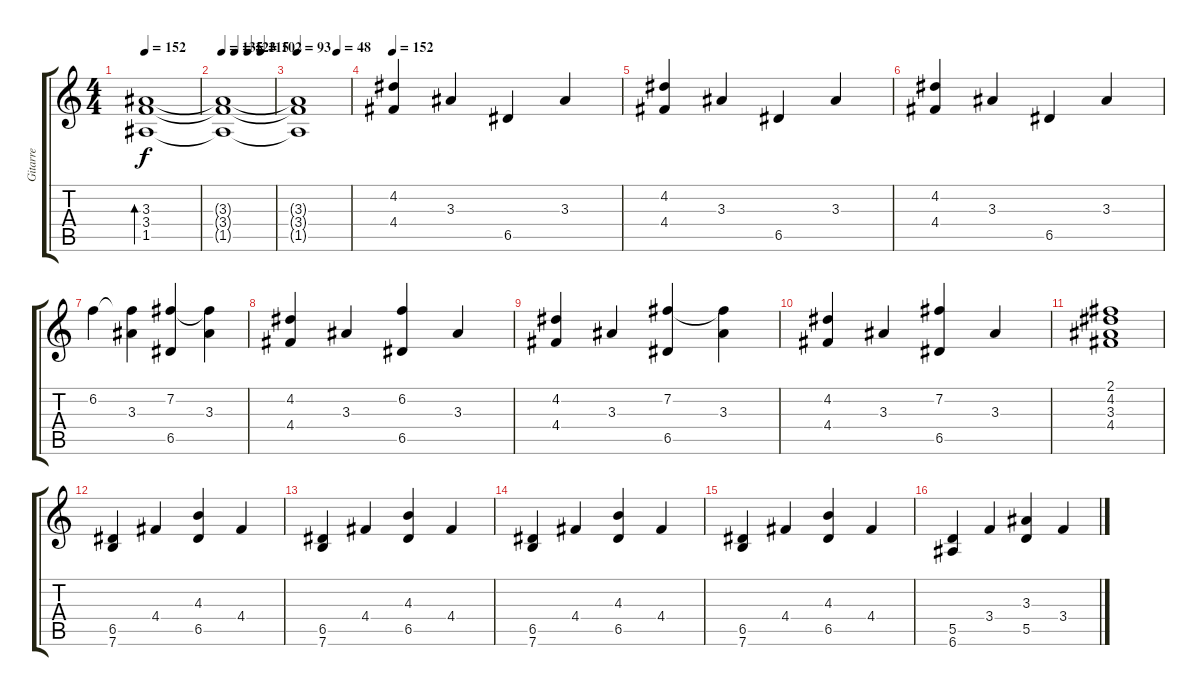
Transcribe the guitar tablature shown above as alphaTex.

\track ("Gitarre" "Gitarre") {instrument acousticguitarnylon}
\staff {score tabs}
\tuning (E4 B3 G3 D3 A2 E2) {hide}
\ts (4 4)
\tempo 152
\clef g2
\ks c
(3.3 3.4 1.5).1{bd 120 dy f} |
\tempo 135
\tempo (123 0.25)
\tempo (115 0.5)
\tempo (102 0.75)
(3.3{t} 3.4{t} 1.5{t}).1 |
\tempo 93
\tempo (48 0.75)
(3.3{t} 3.4{t} 1.5{t}).1 |
\tempo 152
(4.2 4.4).4 3.3.4 6.5.4 3.3.4 |
(4.2 4.4).4 3.3.4 6.5.4 3.3.4 |
(4.2 4.4).4 3.3.4 6.5.4 3.3.4 |
6.2.4 (6.2{t} 3.3).4 (7.2 6.5).4 (7.2{t} 3.3).4 |
(4.2 4.4).4 3.3.4 (6.2 6.5).4 3.3.4 |
(4.2 4.4).4 3.3.4 (7.2 6.5).4 (7.2{t} 3.3).4 |
(4.2 4.4).4 3.3.4 (7.2 6.5).4 3.3.4 |
(2.1 4.2 3.3 4.4).1 |
(6.5 7.6).4 4.4.4 (4.3 6.5).4 4.4.4 |
(6.5 7.6).4 4.4.4 (4.3 6.5).4 4.4.4 |
(6.5 7.6).4 4.4.4 (4.3 6.5).4 4.4.4 |
(6.5 7.6).4 4.4.4 (4.3 6.5).4 4.4.4 |
(5.5 6.6).4 3.4.4 (3.3 5.5).4 3.4.4
